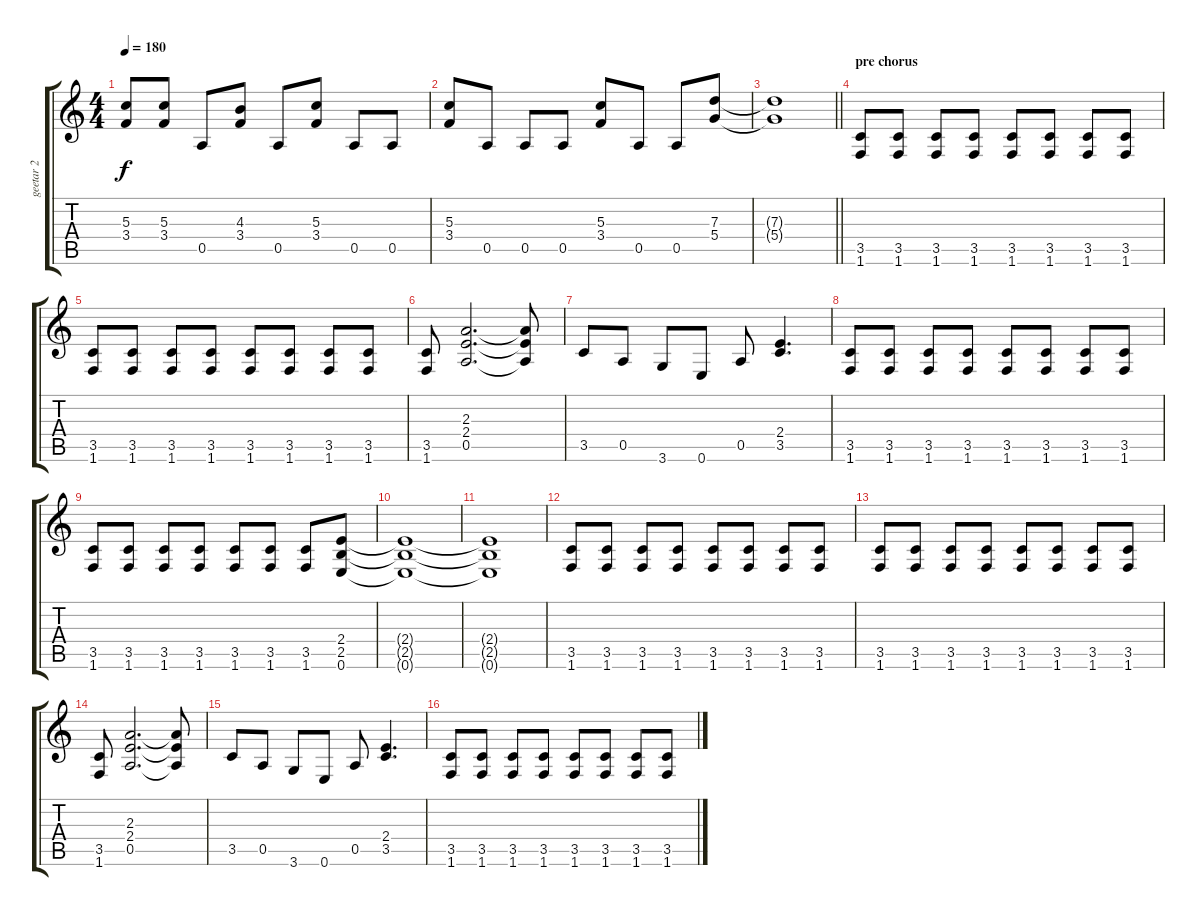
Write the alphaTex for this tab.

\track ("geetar 2" "geetar 2") {instrument distortionguitar}
\staff {score tabs}
\tuning (E4 B3 G3 D3 A2 E2) {hide}
\ts (4 4)
\tempo 180
\clef g2
\ks c
(5.3 3.4).8{dy f} (5.3 3.4).8 0.5.8 (4.3 3.4).8 0.5.8 (5.3 3.4).8 0.5.8 0.5.8 |
(5.3 3.4).8 0.5.8 0.5.8 0.5.8 (5.3 3.4).8 0.5.8 0.5.8 (7.3 5.4).8 |
\barLineRight lightlight
(7.3{t} 5.4{t}).1 |
\section ("" "pre chorus")
(3.5 1.6).8 (3.5 1.6).8 (3.5 1.6).8 (3.5 1.6).8 (3.5 1.6).8 (3.5 1.6).8 (3.5 1.6).8 (3.5 1.6).8 |
(3.5 1.6).8 (3.5 1.6).8 (3.5 1.6).8 (3.5 1.6).8 (3.5 1.6).8 (3.5 1.6).8 (3.5 1.6).8 (3.5 1.6).8 |
(3.5 1.6).8 (2.3 2.4 0.5).2{d} (2.3{t} 2.4{t} 0.5{t}).8 |
3.5.8 0.5.8 3.6.8 0.6.8 0.5.8 (2.4 3.5).4{d} |
(3.5 1.6).8 (3.5 1.6).8 (3.5 1.6).8 (3.5 1.6).8 (3.5 1.6).8 (3.5 1.6).8 (3.5 1.6).8 (3.5 1.6).8 |
(3.5 1.6).8 (3.5 1.6).8 (3.5 1.6).8 (3.5 1.6).8 (3.5 1.6).8 (3.5 1.6).8 (3.5 1.6).8 (2.4 2.5 0.6).8 |
(2.4{t} 2.5{t} 0.6{t}).1 |
(2.4{t} 2.5{t} 0.6{t}).1 |
(3.5 1.6).8 (3.5 1.6).8 (3.5 1.6).8 (3.5 1.6).8 (3.5 1.6).8 (3.5 1.6).8 (3.5 1.6).8 (3.5 1.6).8 |
(3.5 1.6).8 (3.5 1.6).8 (3.5 1.6).8 (3.5 1.6).8 (3.5 1.6).8 (3.5 1.6).8 (3.5 1.6).8 (3.5 1.6).8 |
(3.5 1.6).8 (2.3 2.4 0.5).2{d} (2.3{t} 2.4{t} 0.5{t}).8 |
3.5.8 0.5.8 3.6.8 0.6.8 0.5.8 (2.4 3.5).4{d} |
(3.5 1.6).8 (3.5 1.6).8 (3.5 1.6).8 (3.5 1.6).8 (3.5 1.6).8 (3.5 1.6).8 (3.5 1.6).8 (3.5 1.6).8
